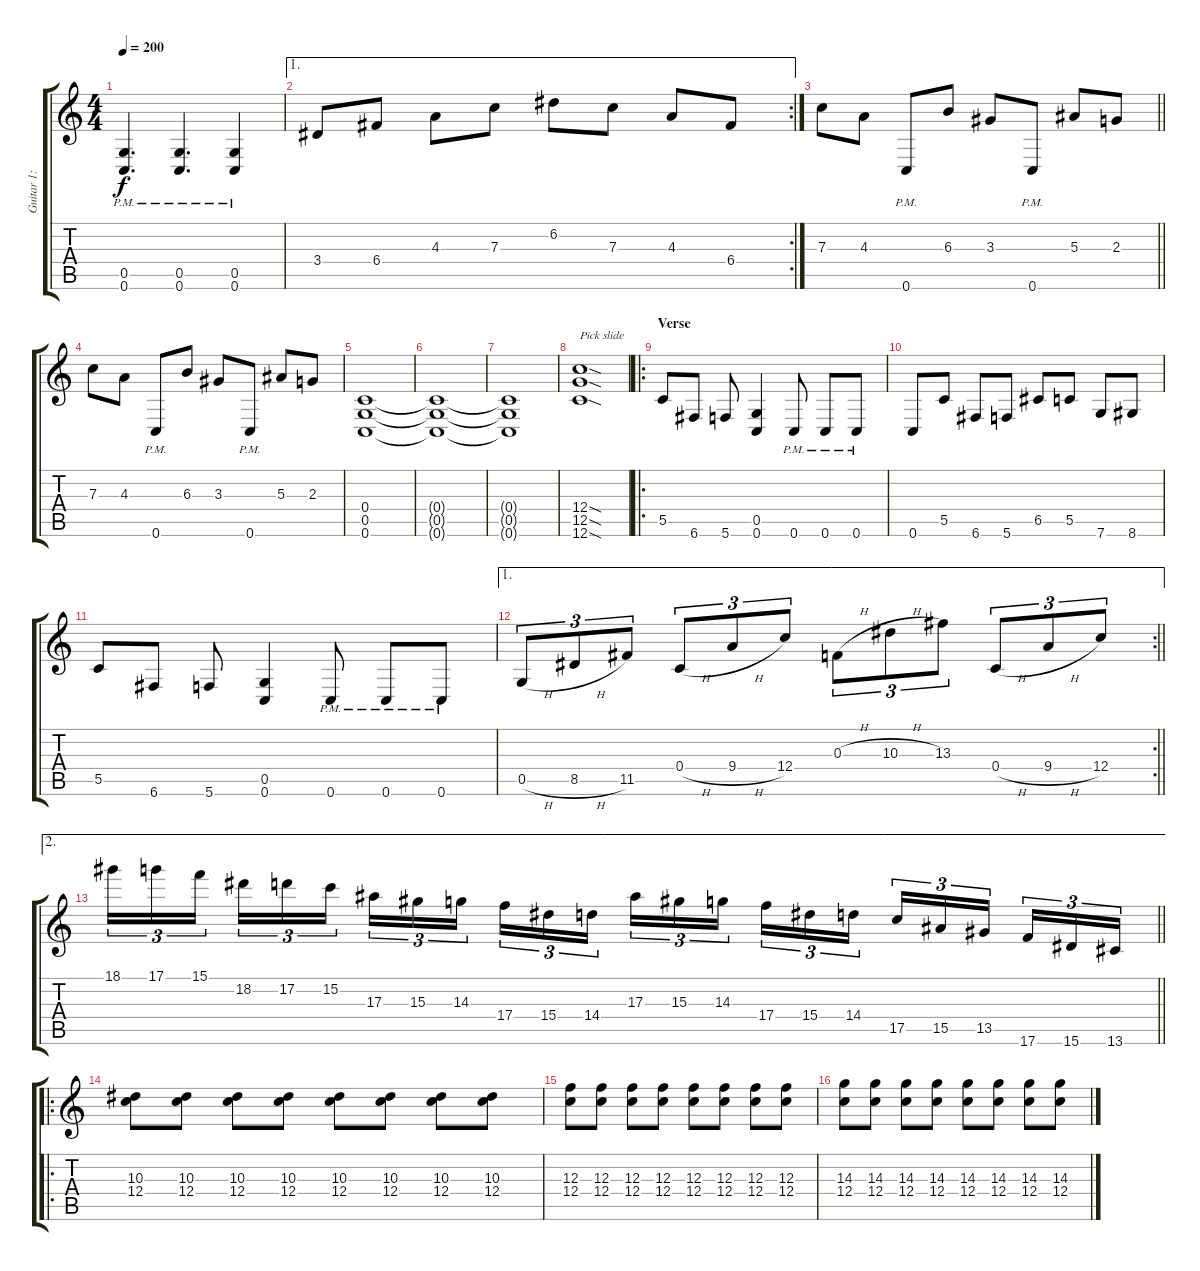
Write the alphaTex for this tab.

\track ("Guitar 1: Simon" "Guitar 1: ") {instrument overdrivenguitar}
\staff {score tabs}
\tuning (D4 A3 F3 C3 G2 C2) {hide}
\ts (4 4)
\tempo 200
\clef g2
\ks c
(0.5{pm} 0.6).4{d dy f} (0.5{pm} 0.6).4{d} (0.5{pm} 0.6).4 |
\ae 1
\rc 2
3.4.8 6.4.8 4.3.8 7.3.8 6.2.8 7.3.8 4.3.8 6.4.8 |
\barLineRight lightlight
7.3.8 4.3.8 0.6{pm}.8 6.3.8 3.3.8 0.6{pm}.8 5.3.8 2.3.8 |
\section ("" "")
7.3.8 4.3.8 0.6{pm}.8 6.3.8 3.3.8 0.6{pm}.8 5.3.8 2.3.8 |
(0.4 0.5 0.6).1 |
(0.4{t} 0.5{t} 0.6{t}).1 |
(0.4{t} 0.5{t} 0.6{t}).1 |
(12.4{sod} 12.5{sod} 12.6{sod}).1{txt "Pick slide"} |
\ro
\section ("" "Verse")
5.5.8 6.6.8 5.6.8 (0.5 0.6).4 0.6{pm}.8 0.6{pm}.8 0.6{pm}.8 |
0.6.8 5.5.8 6.6.8 5.6.8 6.5.8 5.5.8 7.6.8 8.6.8 |
5.5.8 6.6.8 5.6.8 (0.5 0.6).4 0.6{pm}.8 0.6{pm}.8 0.6{pm}.8 |
\ae 1
\rc 2
\barLineRight lightlight
0.5{h}.8{tu (3 2)} 8.5{h}.8{tu (3 2)} 11.5.8{tu (3 2)} 0.4{h}.8{tu (3 2)} 9.4{h}.8{tu (3 2)} 12.4.8{tu (3 2)} 0.3{h}.8{tu (3 2)} 10.3{h}.8{tu (3 2)} 13.3.8{tu (3 2)} 0.4{h}.8{tu (3 2)} 9.4{h}.8{tu (3 2)} 12.4.8{tu (3 2)} |
\ae 2
\barLineRight lightlight
18.1.16{tu (3 2)} 17.1.16{tu (3 2)} 15.1.16{tu (3 2) beam splitsecondary} 18.2.16{tu (3 2)} 17.2.16{tu (3 2)} 15.2.16{tu (3 2)} 17.3.16{tu (3 2)} 15.3.16{tu (3 2)} 14.3.16{tu (3 2) beam splitsecondary} 17.4.16{tu (3 2)} 15.4.16{tu (3 2)} 14.4.16{tu (3 2)} 17.3.16{tu (3 2)} 15.3.16{tu (3 2)} 14.3.16{tu (3 2) beam splitsecondary} 17.4.16{tu (3 2)} 15.4.16{tu (3 2)} 14.4.16{tu (3 2)} 17.5.16{tu (3 2)} 15.5.16{tu (3 2)} 13.5.16{tu (3 2) beam splitsecondary} 17.6.16{tu (3 2)} 15.6.16{tu (3 2)} 13.6.16{tu (3 2)} |
\ro
(10.3 12.4).8 (10.3 12.4).8 (10.3 12.4).8 (10.3 12.4).8 (10.3 12.4).8 (10.3 12.4).8 (10.3 12.4).8 (10.3 12.4).8 |
(12.3 12.4).8 (12.3 12.4).8 (12.3 12.4).8 (12.3 12.4).8 (12.3 12.4).8 (12.3 12.4).8 (12.3 12.4).8 (12.3 12.4).8 |
(14.3 12.4).8 (14.3 12.4).8 (14.3 12.4).8 (14.3 12.4).8 (14.3 12.4).8 (14.3 12.4).8 (14.3 12.4).8 (14.3 12.4).8
